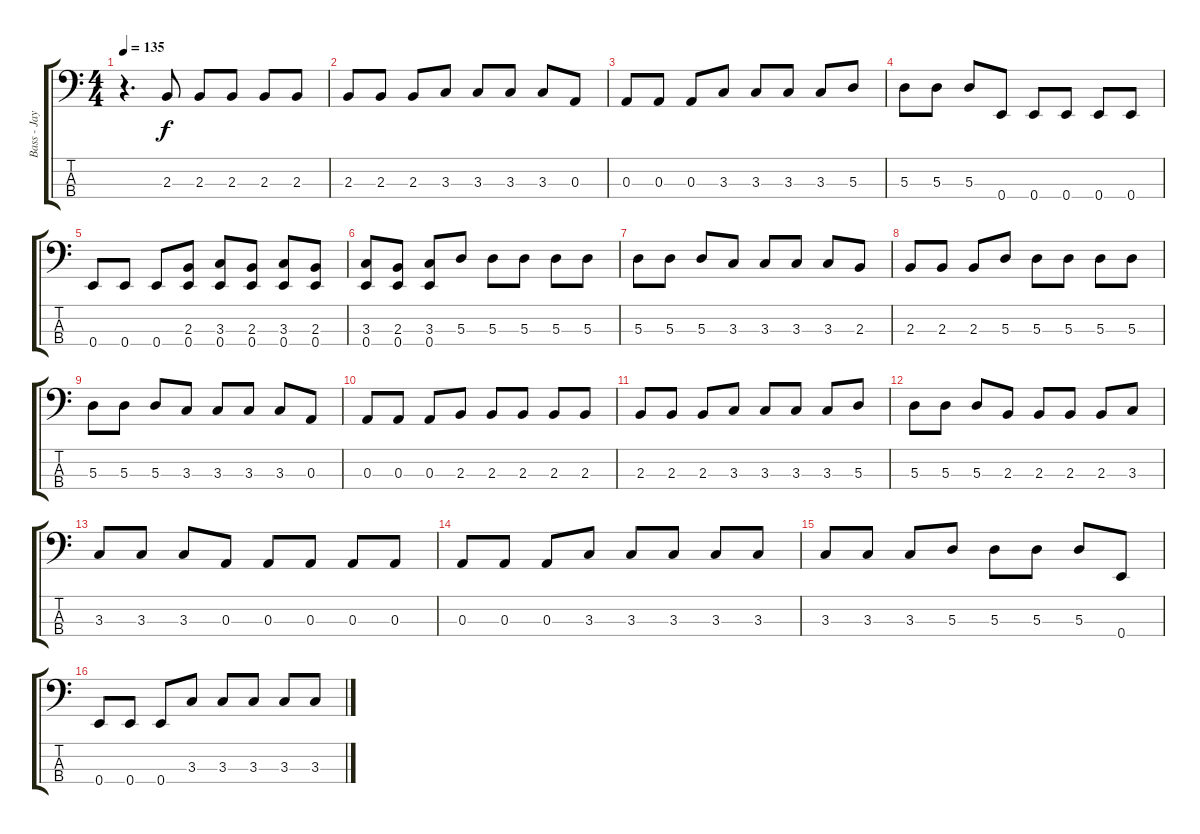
\track ("Bass - Jay Bentley" "Bass - Jay") {instrument electricbasspick}
\staff {score tabs}
\tuning (G2 D2 A1 E1) {hide}
\ts (4 4)
\tempo 135
\clef f4
\ks c
r.4{d dy f instrument electricbasspick} 2.3.8 2.3.8 2.3.8 2.3.8 2.3.8 |
2.3.8 2.3.8 2.3.8 3.3.8 3.3.8 3.3.8 3.3.8 0.3.8 |
0.3.8 0.3.8 0.3.8 3.3.8 3.3.8 3.3.8 3.3.8 5.3.8 |
5.3.8 5.3.8 5.3.8 0.4.8 0.4.8 0.4.8 0.4.8 0.4.8 |
0.4.8 0.4.8 0.4.8 (2.3 0.4).8 (3.3 0.4).8 (2.3 0.4).8 (3.3 0.4).8 (2.3 0.4).8 |
(3.3 0.4).8 (2.3 0.4).8 (3.3 0.4).8 5.3.8 5.3.8 5.3.8 5.3.8 5.3.8 |
5.3.8 5.3.8 5.3.8 3.3.8 3.3.8 3.3.8 3.3.8 2.3.8 |
2.3.8 2.3.8 2.3.8 5.3.8 5.3.8 5.3.8 5.3.8 5.3.8 |
5.3.8 5.3.8 5.3.8 3.3.8 3.3.8 3.3.8 3.3.8 0.3.8 |
0.3.8 0.3.8 0.3.8 2.3.8 2.3.8 2.3.8 2.3.8 2.3.8 |
2.3.8 2.3.8 2.3.8 3.3.8 3.3.8 3.3.8 3.3.8 5.3.8 |
5.3.8 5.3.8 5.3.8 2.3.8 2.3.8 2.3.8 2.3.8 3.3.8 |
3.3.8 3.3.8 3.3.8 0.3.8 0.3.8 0.3.8 0.3.8 0.3.8 |
0.3.8 0.3.8 0.3.8 3.3.8 3.3.8 3.3.8 3.3.8 3.3.8 |
3.3.8 3.3.8 3.3.8 5.3.8 5.3.8 5.3.8 5.3.8 0.4.8 |
0.4.8 0.4.8 0.4.8 3.3.8 3.3.8 3.3.8 3.3.8 3.3.8
